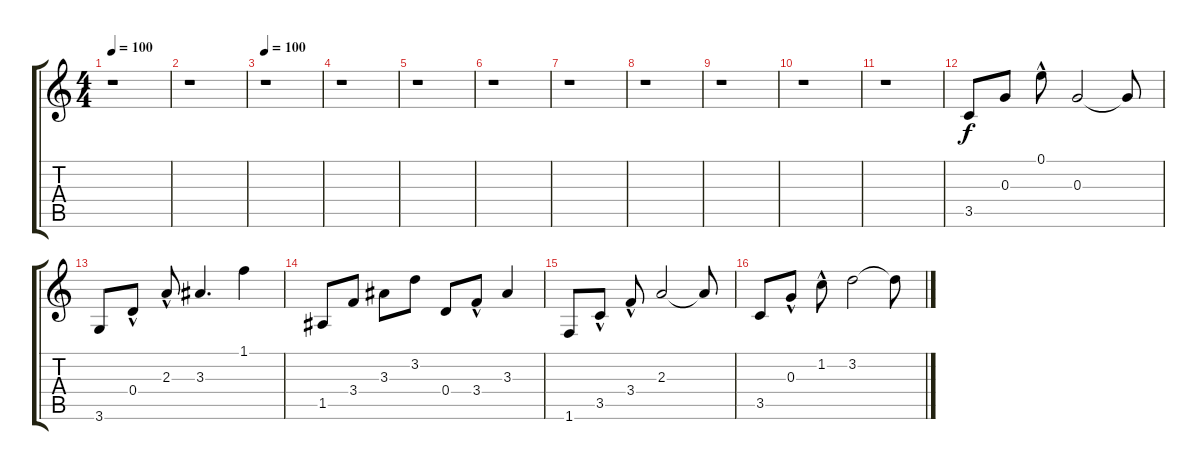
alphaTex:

\track "" {instrument acousticguitarsteel}
\staff {score tabs}
\tuning (E4 B3 G3 D3 A2 E2) {hide}
\ts (4 4)
\tempo 100
\clef g2
\ks c
r.1{dy f} |
r.1 |
\tempo 100
r.1 |
r.1 |
r.1 |
r.1 |
r.1 |
r.1 |
r.1 |
r.1 |
r.1 |
3.5.8 0.3.8 0.1{hac}.8 0.3.2 0.3{t}.8 |
3.6.8 0.4{hac}.8 2.3{hac}.8 3.3.4{d} 1.1.4 |
1.5.8 3.4.8 3.3.8 3.2.8 0.4.8 3.4{hac}.8 3.3.4 |
1.6.8 3.5{hac}.8 3.4{hac}.8 2.3.2 2.3{t}.8 |
3.5.8 0.3{hac}.8 1.2{hac}.8 3.2.2 3.2{t}.8
